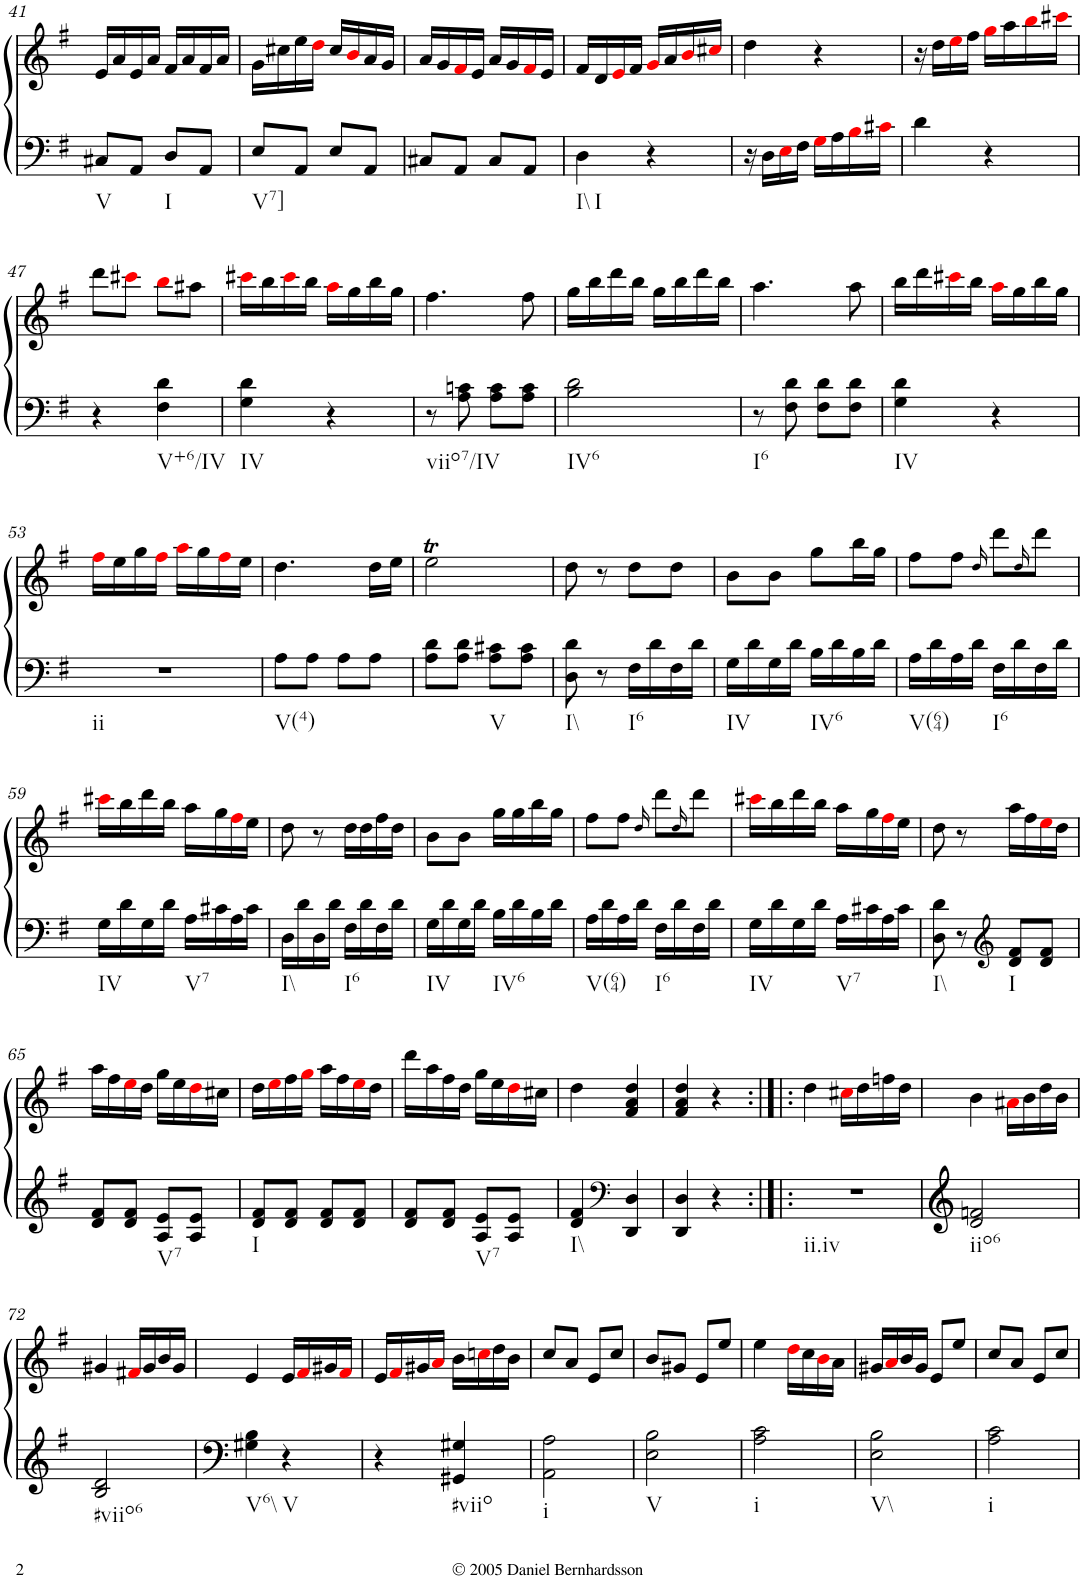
**kern	**kern
*part1	*part1
*staff2	*staff1
*I"Piano	*
*I'Pno.	*
!!LO:PB:g=z
*clefF4	*clefG2
*k[f#]	*k[f#]
*G:	*G:
*M2/4	*M2/4
=41	=41
!LO:TX:b:t=V	!
8C#X/L	16e/LL
.	16a/
8AA/J	16e/
.	16a/JJ
!LO:TX:b:t=I	!
8D/L	16f#/LL
.	16a/
8AA/J	16f#/
.	16a/JJ
=42	=42
!LO:TX:b:t=V7]	!
8E/L	16g\LL
.	16cc#X\
8AA/J	16ee\
.	16ddi\JJ
8E/L	16cc#/LL
.	16bi/
8AA/J	16a/
.	16g/JJ
=43	=43
8C#X/L	16a/LL
.	16g/
8AA/J	16f#i/
.	16e/JJ
8C#/L	16a/LL
.	16g/
8AA/J	16f#i/
.	16e/JJ
=44	=44
!LO:TX:b:t=I\\	!
!LO:TX:b:t=I	!
4D\	16f#/LL
.	16d/
.	16ei/
.	16f#/JJ
4r	16gi/LL
.	16a/
.	16bi/
.	16cc#Xi/JJ
=45	=45
16r	4dd\
16D\LL	.
16Ei\	.
16F#\JJ	.
16Gi\LL	4r
16A\	.
16Bi\	.
16c#Xi\JJ	.
=46	=46
4d\	16r
.	16dd\LL
.	16eei\
.	16ff#\JJ
4r	16ggi\LL
.	16aa\
.	16bbi\
.	16ccc#Xi\JJ
!!LO:LB:g=z
=47	=47
4r	8ddd\L
.	8ccc#Xi\J
!LO:TX:b:t=V+6/IV	!
4F#\ 4d\	8bbi\L
.	8aa#X\J
=48	=48
!LO:TX:b:t=IV	!
4G\ 4d\	16ccc#Xi\LL
.	16bb\
.	16ccc#i\
.	16bb\JJ
4r	16aai\LL
.	16gg\
.	16bb\
.	16gg\JJ
=49	=49
!LO:TX:b:t=viio7/IV	!
8r	4.ff#\
8A\ 8cn\	.
8A\ 8c\L	.
8A\ 8c\J	8ff#\
=50	=50
!LO:TX:b:t=IV6	!
2B\ 2d\	16gg\LL
.	16bb\
.	16ddd\
.	16bb\JJ
.	16gg\LL
.	16bb\
.	16ddd\
.	16bb\JJ
=51	=51
!LO:TX:b:t=I6	!
8r	4.aa\
8F#\ 8d\	.
8F#\ 8d\L	.
8F#\ 8d\J	8aa\
=52	=52
!LO:TX:b:t=IV	!
4G\ 4d\	16bb\LL
.	16ddd\
.	16ccc#Xi\
.	16bb\JJ
4r	16aai\LL
.	16gg\
.	16bb\
.	16gg\JJ
!!LO:LB:g=z
=53	=53
!LO:TX:b:t=ii	!
2r	16ff#i\LL
.	16ee\
.	16gg\
.	16ff#i\JJ
.	16aai\LL
.	16gg\
.	16ff#i\
.	16ee\JJ
=54	=54
!LO:TX:b:t=V(4)	!
8A\L	4.dd\
8A\J	.
8A\L	.
8A\J	16dd\LL
.	16ee\JJ
=55	=55
8A\ 8d\L	2eeT\
8A\ 8d\J	.
!LO:TX:b:t=V	!
8A\ 8c#X\L	.
8A\ 8c#\J	.
=56	=56
!LO:TX:b:t=I\\	!
8D\ 8d\	8dd\
8r	8r
!LO:TX:b:t=I6	!
16F#\LL	8dd\L
16d\	.
16F#\	8dd\J
16d\JJ	.
=57	=57
!LO:TX:b:t=IV	!
16G\LL	8b\L
16d\	.
16G\	8b\J
16d\JJ	.
!LO:TX:b:t=IV6	!
16B\LL	8gg\L
16d\	.
16B\	16bb\L
16d\JJ	16gg\JJ
=58	=58
!LO:TX:b:t=V(64)	!
16A\LL	8ff#\L
16d\	.
16A\	8ff#\J
16d\JJ	.
.	16qdd/
!LO:TX:b:t=I6	!
16F#\LL	8ddd\L
16d\	.
.	16qdd/
16F#\	8ddd\J
16d\JJ	.
!!LO:LB:g=z
=59	=59
!LO:TX:b:t=IV	!
16G\LL	16ccc#Xi\LL
16d\	16bb\
16G\	16ddd\
16d\JJ	16bb\JJ
!LO:TX:b:t=V7	!
16A\LL	16aa\LL
16c#X\	16gg\
16A\	16ff#i\
16c#\JJ	16ee\JJ
=60	=60
!LO:TX:b:t=I\\	!
16D\LL	8dd\
16d\	.
16D\	8r
16d\JJ	.
!LO:TX:b:t=I6	!
16F#\LL	16dd\LL
16d\	16dd\
16F#\	16ff#\
16d\JJ	16dd\JJ
=61	=61
!LO:TX:b:t=IV	!
16G\LL	8b\L
16d\	.
16G\	8b\J
16d\JJ	.
!LO:TX:b:t=IV6	!
16B\LL	16gg\LL
16d\	16gg\
16B\	16bb\
16d\JJ	16gg\JJ
=62	=62
!LO:TX:b:t=V(64)	!
16A\LL	8ff#\L
16d\	.
16A\	8ff#\J
16d\JJ	.
.	16qdd/
!LO:TX:b:t=I6	!
16F#\LL	8ddd\L
16d\	.
.	16qdd/
16F#\	8ddd\J
16d\JJ	.
=63	=63
!LO:TX:b:t=IV	!
16G\LL	16ccc#Xi\LL
16d\	16bb\
16G\	16ddd\
16d\JJ	16bb\JJ
!LO:TX:b:t=V7	!
16A\LL	16aa\LL
16c#X\	16gg\
16A\	16ff#i\
16c#\JJ	16ee\JJ
=64	=64
!LO:TX:b:t=I\\	!
8D\ 8d\	8dd\
8r	8r
*clefG2	*
!LO:TX:b:t=I	!
8d/ 8f#/L	16aa\LL
.	16ff#\
8d/ 8f#/J	16eei\
.	16dd\JJ
!!LO:LB:g=z
=65	=65
8d/ 8f#/L	16aa\LL
.	16ff#\
8d/ 8f#/J	16eei\
.	16dd\JJ
!LO:TX:b:t=V7	!
8A/ 8e/L	16gg\LL
.	16ee\
8A/ 8e/J	16ddi\
.	16cc#X\JJ
=66	=66
!LO:TX:b:t=I	!
8d/ 8f#/L	16dd\LL
.	16eei\
8d/ 8f#/J	16ff#\
.	16ggi\JJ
8d/ 8f#/L	16aa\LL
.	16ff#\
8d/ 8f#/J	16eei\
.	16dd\JJ
=67	=67
8d/ 8f#/L	16ddd\LL
.	16aa\
8d/ 8f#/J	16ff#\
.	16dd\JJ
!LO:TX:b:t=V7	!
8A/ 8e/L	16gg\LL
.	16ee\
8A/ 8e/J	16ddi\
.	16cc#X\JJ
=68	=68
!LO:TX:b:t=I\\	!
4d/ 4f#/	4dd\
*clefF4	*
4DD/ 4D/	4f#/ 4a/ 4dd/
=69	=69
4DD/ 4D/	4f#/ 4a/ 4dd/
4r	4r
=70:|!|:	=70:|!|:
!LO:TX:b:t=ii.iv	!
2r	4dd\
.	16cc#Xi\LL
.	16dd\
.	16ffn\
.	16dd\JJ
=71	=71
!LO:TX:b:t=iio6	!
2d/ 2fn/	4b\
.	16a#Xi\LL
.	16b\
.	16dd\
.	16b\JJ
!!LO:LB:g=z
=72	=72
!LO:TX:b:t=#viio6	!
2B/ 2d/	4g#X/
.	16f#Xi/LL
.	16g#/
.	16b/
.	16g#/JJ
=73	=73
!LO:TX:b:t=V6\\	!
4G#X\ 4B\	4e/
!LO:TX:b:t=V	!
4r	16e/LL
.	16f#i/
.	16g#X/
.	16f#i/JJ
=74	=74
4r	16e/LL
.	16f#i/
.	16g#X/
.	16ai/JJ
!LO:TX:b:t=#viio	!
4GG#X/ 4G#X/	16b\LL
.	16ccni\
.	16dd\
.	16b\JJ
=75	=75
!LO:TX:b:t=i	!
2AA\ 2A\	8cc/L
.	8a/J
.	8e/L
.	8cc/J
=76	=76
!LO:TX:b:t=V	!
2E\ 2B\	8b/L
.	8g#X/J
.	8e/L
.	8ee/J
=77	=77
!LO:TX:b:t=i	!
2A\ 2c\	4ee\
.	16ddi\LL
.	16cc\
.	16bi\
.	16a\JJ
=78	=78
!LO:TX:b:t=V\\	!
2E\ 2B\	16g#X/LL
.	16ai/
.	16b/
.	16g#/JJ
.	8e/L
.	8ee/J
=79	=79
!LO:TX:b:t=i	!
2A\ 2c\	8cc/L
.	8a/J
.	8e/L
.	8cc/J
=	=
*-	*-
